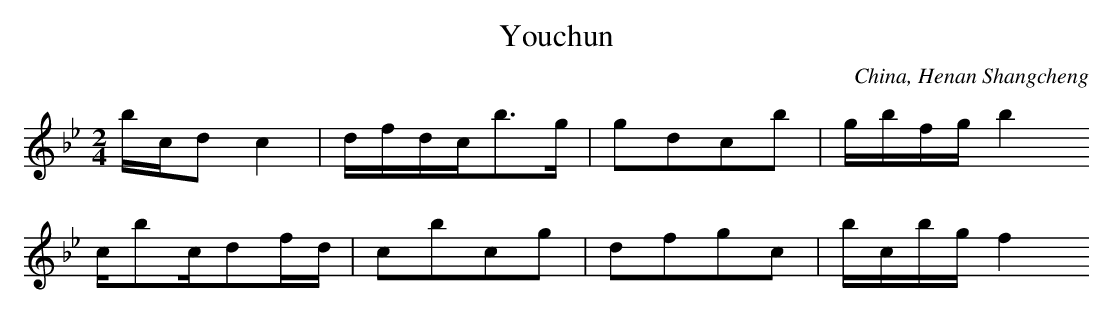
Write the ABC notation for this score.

X:1
T: Youchun
O: China, Henan Shangcheng
M: 2/4
L: 1/16
K: Bb
bcd2c4 | dfdcb3g | g2d2c2b2 | gbfgb4
cb2cd2fd | c2b2c2g2 | d2f2g2c2 | bcbgf4
